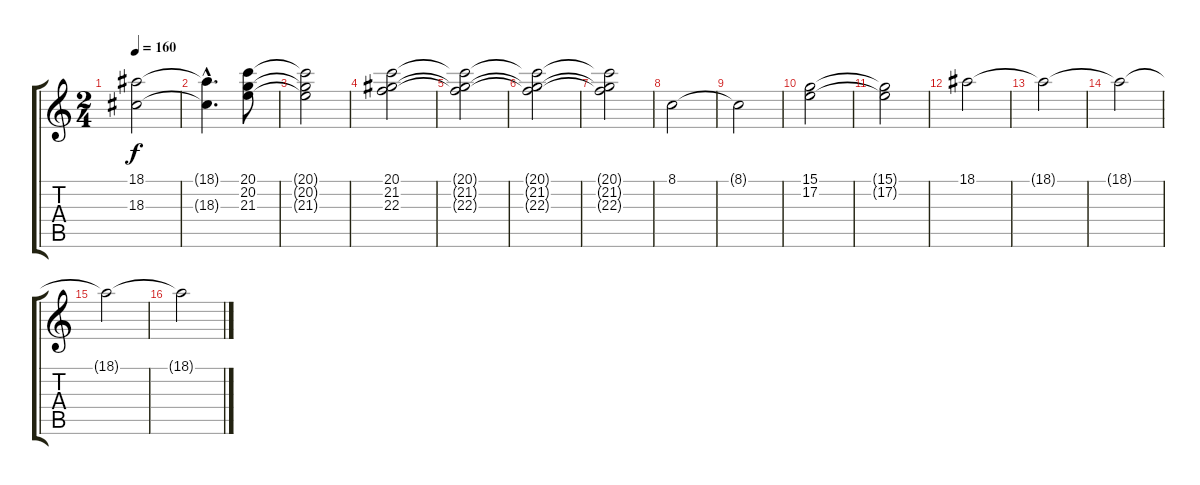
\track "" {instrument percussiveorgan}
\staff {score tabs}
\tuning (E4 B3 G3 D3 A2 E2) {hide}
\ts (2 4)
\tempo 160
\clef g2
\ks c
(18.1{t} 18.3{t}).2{dy f} |
(18.1{hac t} 18.3{hac t}).4{d} (20.1 20.2 21.3).8 |
(20.1{t} 20.2{t} 21.3{t}).2 |
(20.1 21.2 22.3).2 |
(20.1{t} 21.2{t} 22.3{t}).2 |
(20.1{t} 21.2{t} 22.3{t}).2 |
(20.1{t} 21.2{t} 22.3{t}).2 |
8.1.2 |
8.1{t}.2 |
(15.1 17.2).2 |
(15.1{t} 17.2{t}).2 |
18.1.2 |
18.1{t}.2 |
18.1{t}.2 |
18.1{t}.2 |
18.1{t}.2
